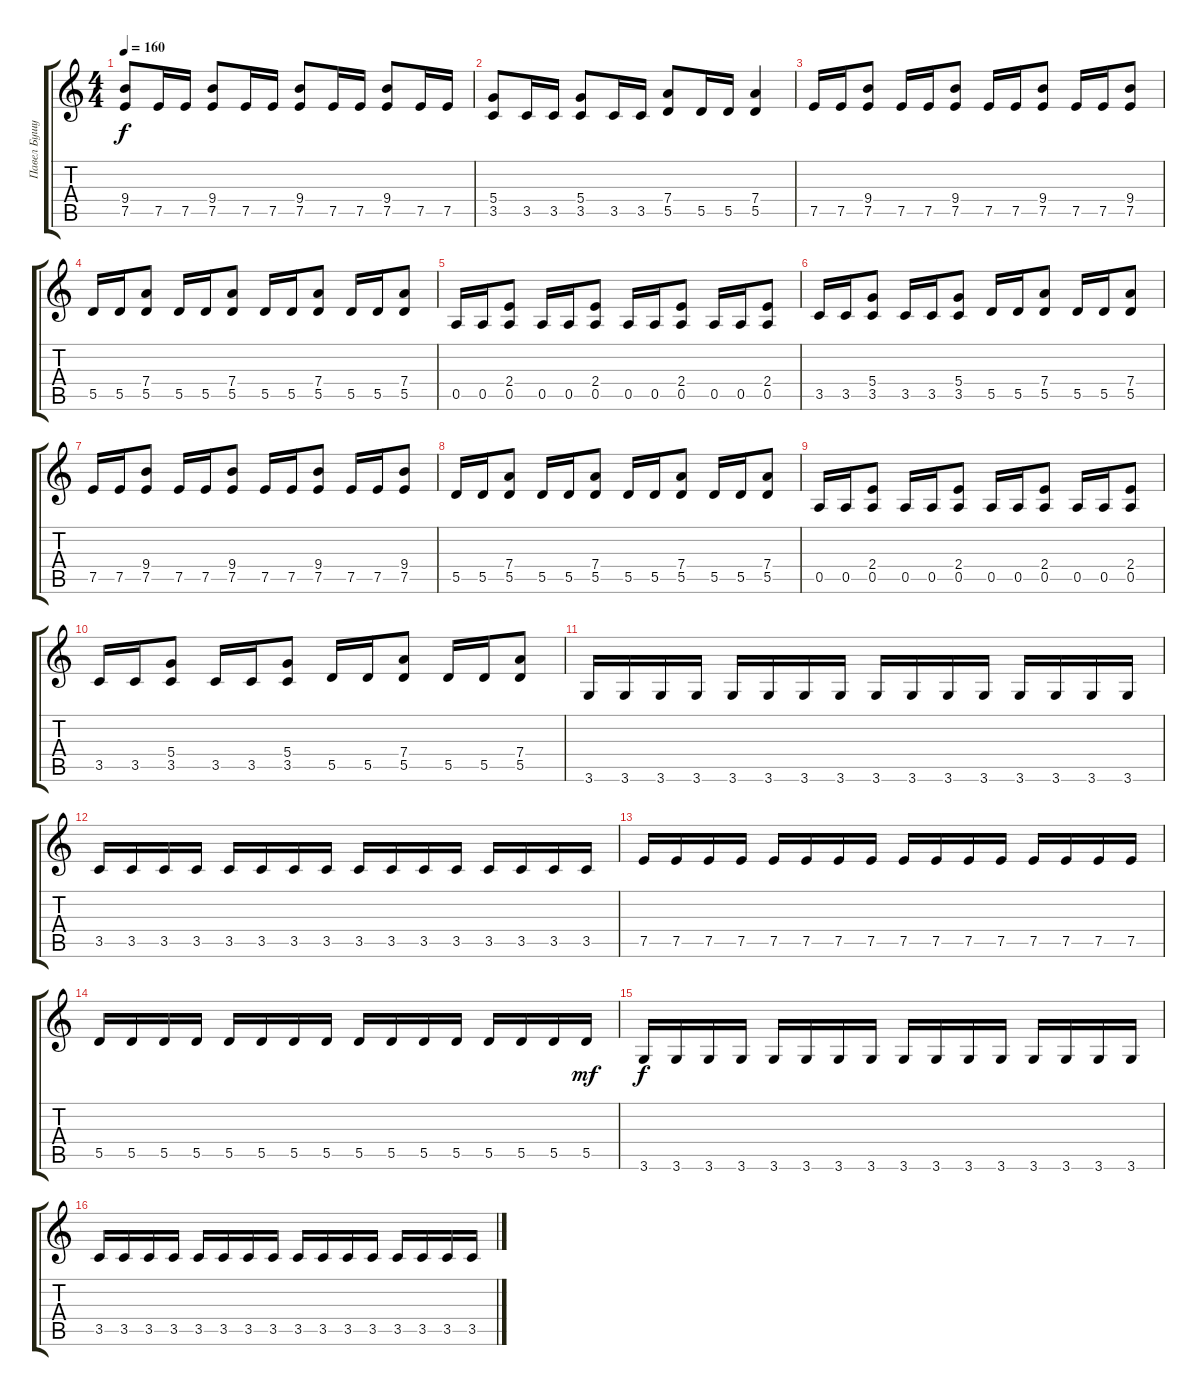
\track ("Павел Бушуев" "Павел Бушу") {instrument distortionguitar}
\staff {score tabs}
\tuning (E4 B3 G3 D3 A2 E2) {hide}
\ts (4 4)
\tempo 160
\clef g2
\ks c
(9.4 7.5).8{dy f} 7.5.16 7.5.16 (9.4 7.5).8 7.5.16 7.5.16 (9.4 7.5).8 7.5.16 7.5.16 (9.4 7.5).8 7.5.16 7.5.16 |
(5.4 3.5).8 3.5.16 3.5.16 (5.4 3.5).8 3.5.16 3.5.16 (7.4 5.5).8 5.5.16 5.5.16 (7.4 5.5).4 |
7.5.16 7.5.16 (9.4 7.5).8 7.5.16 7.5.16 (9.4 7.5).8 7.5.16 7.5.16 (9.4 7.5).8 7.5.16 7.5.16 (9.4 7.5).8 |
5.5.16 5.5.16 (7.4 5.5).8 5.5.16 5.5.16 (7.4 5.5).8 5.5.16 5.5.16 (7.4 5.5).8 5.5.16 5.5.16 (7.4 5.5).8 |
0.5.16 0.5.16 (2.4 0.5).8 0.5.16 0.5.16 (2.4 0.5).8 0.5.16 0.5.16 (2.4 0.5).8 0.5.16 0.5.16 (2.4 0.5).8 |
3.5.16 3.5.16 (5.4 3.5).8 3.5.16 3.5.16 (5.4 3.5).8 5.5.16 5.5.16 (7.4 5.5).8 5.5.16 5.5.16 (7.4 5.5).8 |
7.5.16 7.5.16 (9.4 7.5).8 7.5.16 7.5.16 (9.4 7.5).8 7.5.16 7.5.16 (9.4 7.5).8 7.5.16 7.5.16 (9.4 7.5).8 |
5.5.16 5.5.16 (7.4 5.5).8 5.5.16 5.5.16 (7.4 5.5).8 5.5.16 5.5.16 (7.4 5.5).8 5.5.16 5.5.16 (7.4 5.5).8 |
0.5.16 0.5.16 (2.4 0.5).8 0.5.16 0.5.16 (2.4 0.5).8 0.5.16 0.5.16 (2.4 0.5).8 0.5.16 0.5.16 (2.4 0.5).8 |
3.5.16 3.5.16 (5.4 3.5).8 3.5.16 3.5.16 (5.4 3.5).8 5.5.16 5.5.16 (7.4 5.5).8 5.5.16 5.5.16 (7.4 5.5).8 |
3.6.16 3.6.16 3.6.16 3.6.16 3.6.16 3.6.16 3.6.16 3.6.16 3.6.16 3.6.16 3.6.16 3.6.16 3.6.16 3.6.16 3.6.16 3.6.16 |
3.5.16 3.5.16 3.5.16 3.5.16 3.5.16 3.5.16 3.5.16 3.5.16 3.5.16 3.5.16 3.5.16 3.5.16 3.5.16 3.5.16 3.5.16 3.5.16 |
7.5.16 7.5.16 7.5.16 7.5.16 7.5.16 7.5.16 7.5.16 7.5.16 7.5.16 7.5.16 7.5.16 7.5.16 7.5.16 7.5.16 7.5.16 7.5.16 |
5.5.16 5.5.16 5.5.16 5.5.16 5.5.16 5.5.16 5.5.16 5.5.16 5.5.16 5.5.16 5.5.16 5.5.16 5.5.16 5.5.16 5.5.16 5.5.16{dy mf} |
3.6.16{dy f} 3.6.16 3.6.16 3.6.16 3.6.16 3.6.16 3.6.16 3.6.16 3.6.16 3.6.16 3.6.16 3.6.16 3.6.16 3.6.16 3.6.16 3.6.16 |
3.5.16 3.5.16 3.5.16 3.5.16 3.5.16 3.5.16 3.5.16 3.5.16 3.5.16 3.5.16 3.5.16 3.5.16 3.5.16 3.5.16 3.5.16 3.5.16
